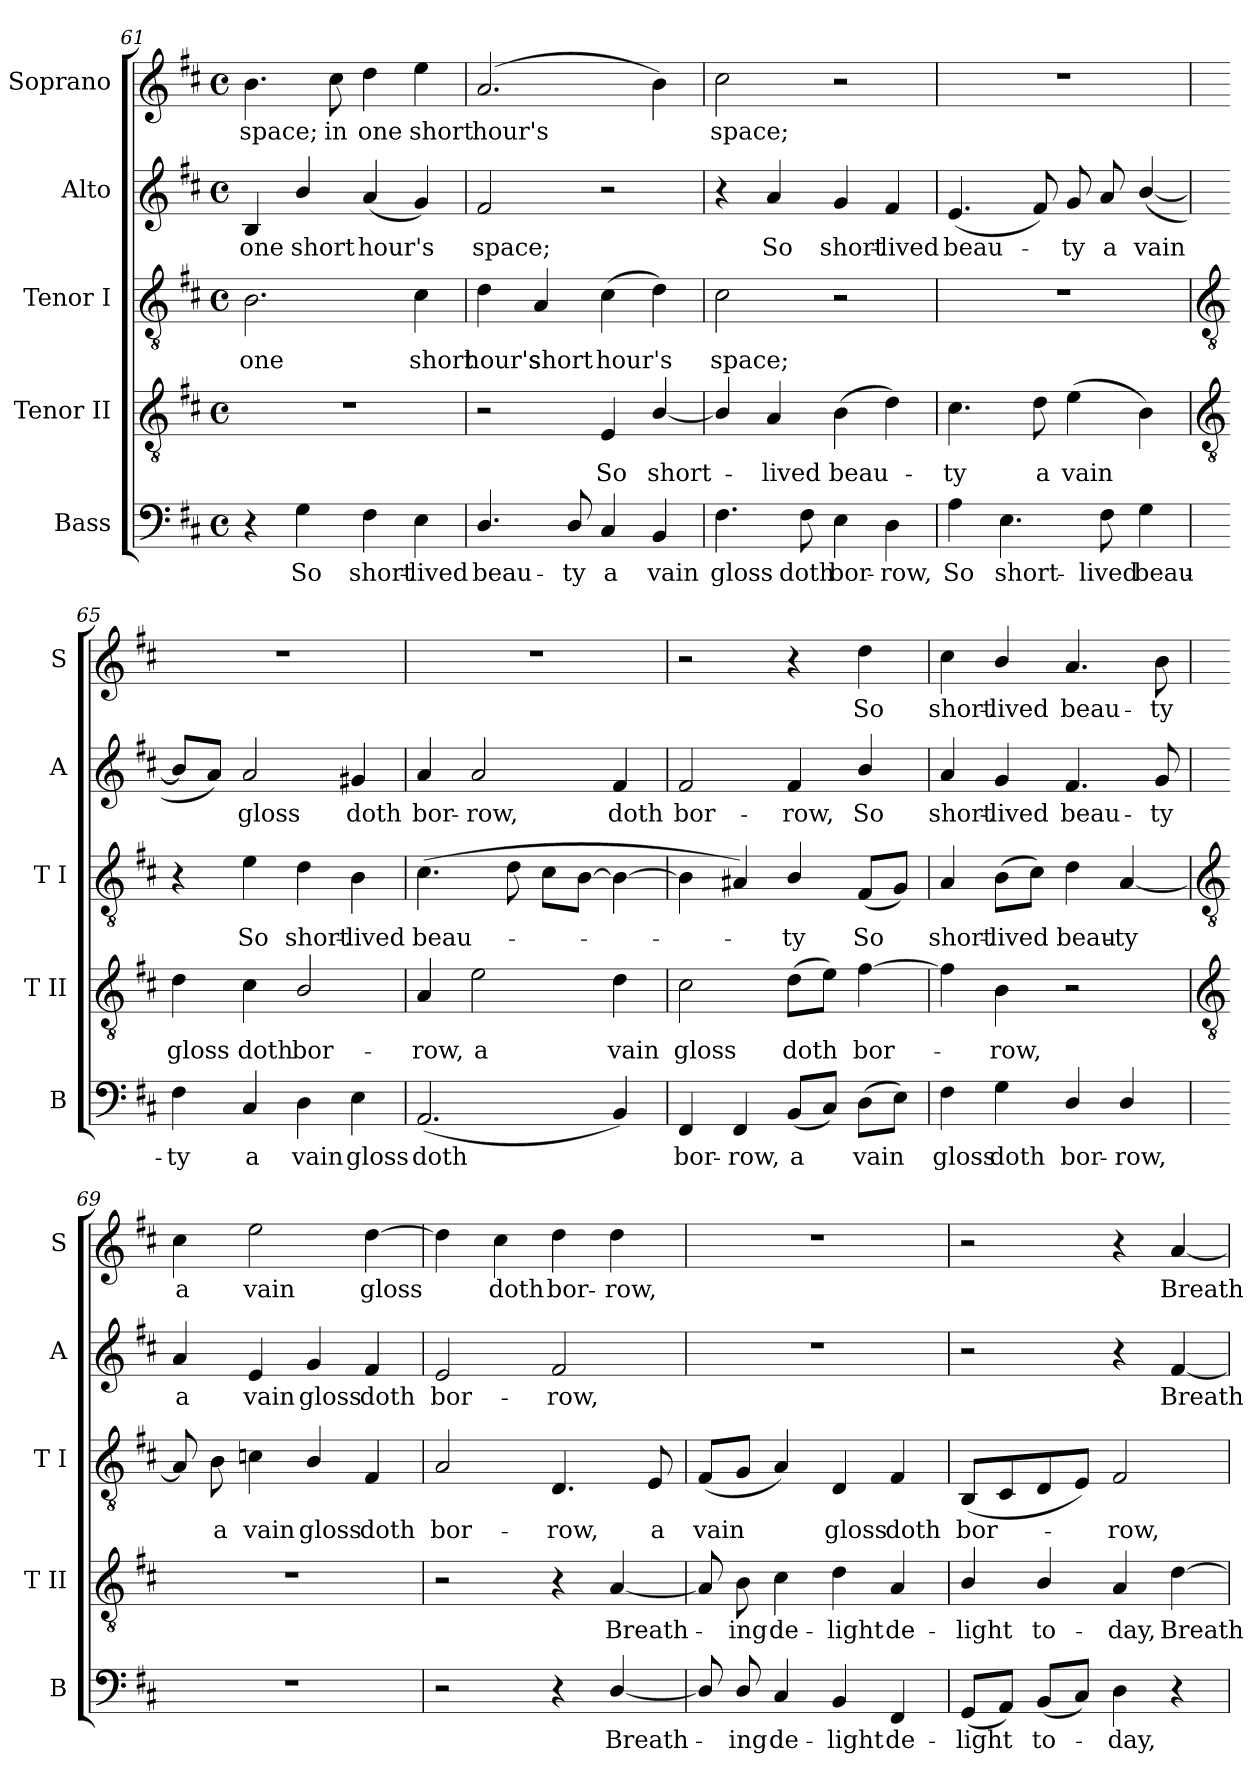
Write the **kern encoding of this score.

**kern	**text	**kern	**text	**kern	**text	**kern	**text	**kern	**text
*part5	*part5	*part4	*part4	*part3	*part3	*part2	*part2	*part1	*part1
*staff5	*staff5	*staff4	*staff4	*staff3	*staff3	*staff2	*staff2	*staff1	*staff1
*I"Bass	*	*I"Tenor II	*	*I"Tenor I	*	*I"Alto	*	*I"Soprano	*
*I'B	*	*I'T II	*	*I'T I	*	*I'A	*	*I'S	*
!!LO:LB:g=z
*clefF4	*	*clefGv2	*	*clefGv2	*	*clefG2	*	*clefG2	*
*k[f#c#]	*	*k[f#c#]	*	*k[f#c#]	*	*k[f#c#]	*	*k[f#c#]	*
*D:	*	*D:	*	*D:	*	*D:	*	*D:	*
*M4/4	*	*M4/4	*	*M4/4	*	*M4/4	*	*M4/4	*
*met(c)	*	*met(c)	*	*met(c)	*	*met(c)	*	*met(c)	*
=61	=61	=61	=61	=61	=61	=61	=61	=61	=61
!	!	!	!	!	!LO:LY:b	!	!LO:LY:b	!	!LO:LY:b
4r	.	1r	.	2.B	one	4B	one	4.b	space;
!	!LO:LY:b	!	!	!	!	!	!LO:LY:b	!	!
4G	So	.	.	.	.	4b/	short	.	.
!	!	!	!	!	!	!	!	!	!LO:LY:b
.	.	.	.	.	.	.	.	8cc#	in
!	!LO:LY:b	!	!	!	!	!	!LO:LY:b	!	!LO:LY:b
4F#	short-	.	.	.	.	(<4a	hour's	4dd	one
!	!LO:LY:b	!	!	!	!LO:LY:b	!	!	!	!LO:LY:b
4E	-lived	.	.	4c#	short	4g)	.	4ee	short
=62	=62	=62	=62	=62	=62	=62	=62	=62	=62
!	!LO:LY:b	!	!	!	!LO:LY:b	!	!LO:LY:b	!	!LO:LY:b
4.D/	beau-	2r	.	4d	hour's	2f#	space;	(<2.a	hour's
!	!	!	!	!	!LO:LY:b	!	!	!	!
.	.	.	.	4A	short	.	.	.	.
!	!LO:LY:b	!	!	!	!	!	!	!	!
8D/	-ty	.	.	.	.	.	.	.	.
!	!LO:LY:b	!	!LO:LY:b	!	!LO:LY:b	!	!	!	!
4C#	a	4E	So	(>4c#	hour's	2r	.	.	.
!	!LO:LY:b	!	!LO:LY:b	!	!	!	!	!	!
4BB	vain	[4B/	short-	4d)	.	.	.	4b)	.
=63	=63	=63	=63	=63	=63	=63	=63	=63	=63
!	!LO:LY:b	!	!	!	!LO:LY:b	!	!	!	!LO:LY:b
4.F#	gloss	4B/]	.	2c#	space;	4r	.	2cc#	space;
!	!	!	!LO:LY:b	!	!	!	!LO:LY:b	!	!
.	.	4A	lived	.	.	4a	So	.	.
!	!LO:LY:b	!	!	!	!	!	!	!	!
8F#	doth	.	.	.	.	.	.	.	.
!	!LO:LY:b	!	!LO:LY:b	!	!	!	!LO:LY:b	!	!
4E	bor-	(>4B	beau-	2r	.	4g	short-	2r	.
!	!LO:LY:b	!	!	!	!	!	!LO:LY:b	!	!
4D	-row,	4d)	.	.	.	4f#	-lived	.	.
=64	=64	=64	=64	=64	=64	=64	=64	=64	=64
!	!LO:LY:b	!	!LO:LY:b	!	!	!	!LO:LY:b	!	!
4A	So	4.c#	ty	1r	.	(<4.e	beau-	1r	.
!	!LO:LY:b	!	!	!	!	!	!	!	!
4.E	short-	.	.	.	.	.	.	.	.
!	!	!	!LO:LY:b	!	!	!	!	!	!
.	.	8d	a	.	.	8f#)	.	.	.
!	!	!	!LO:LY:b	!	!	!	!LO:LY:b	!	!
.	.	(>4e	vain	.	.	8g	ty	.	.
!	!LO:LY:b	!	!	!	!	!	!LO:LY:b	!	!
8F#	-lived	.	.	.	.	8a	a	.	.
!	!LO:LY:b	!	!	!	!	!	!LO:LY:b	!	!
4G	beau-	4B)	.	.	.	(<[4b/	vain	.	.
!!LO:LB:g=z
=65	=65	=65	=65	=65	=65	=65	=65	=65	=65
*	*	*clefGv2	*	*clefGv2	*	*	*	*	*
!	!LO:LY:b	!	!LO:LY:b	!	!	!	!	!	!
4F#	-ty	4d	gloss	4r	.	8bL]	.	1r	.
.	.	.	.	.	.	8aJ)	.	.	.
!	!LO:LY:b	!	!LO:LY:b	!	!LO:LY:b	!	!LO:LY:b	!	!
4C#	a	4c#	doth	4e	So	2a	gloss	.	.
!	!LO:LY:b	!	!LO:LY:b	!	!LO:LY:b	!	!	!	!
4D	vain	2B/	bor-	4d	short-	.	.	.	.
!	!LO:LY:b	!	!	!	!LO:LY:b	!	!LO:LY:b	!	!
4E	gloss	.	.	4B	-lived	4g#X	doth	.	.
=66	=66	=66	=66	=66	=66	=66	=66	=66	=66
!	!LO:LY:b	!	!LO:LY:b	!	!LO:LY:b	!	!LO:LY:b	!	!
(<2.AA	doth	4A	-row,	(>4.c#	beau-	4a	bor-	1r	.
!	!	!	!LO:LY:b	!	!	!	!LO:LY:b	!	!
.	.	2e	a	.	.	2a	-row,	.	.
.	.	.	.	8d	.	.	.	.	.
.	.	.	.	8c#L	.	.	.	.	.
.	.	.	.	[8BJ	.	.	.	.	.
!	!	!	!LO:LY:b	!	!	!	!LO:LY:b	!	!
4BB)	.	4d	vain	4B_	.	4f#	doth	.	.
=67	=67	=67	=67	=67	=67	=67	=67	=67	=67
!	!LO:LY:b	!	!LO:LY:b	!	!	!	!LO:LY:b	!	!
4FF#	bor-	2c#	gloss	4B]	.	2f#	bor-	2r	.
!	!LO:LY:b	!	!	!	!	!	!	!	!
4FF#	-row,	.	.	4A#X)	.	.	.	.	.
!	!LO:LY:b	!	!LO:LY:b	!	!LO:LY:b	!	!LO:LY:b	!	!
(<8BBL	a	(>8dL	doth	4B/	ty	4f#	-row,	4r	.
8C#J)	.	8eJ)	.	.	.	.	.	.	.
!	!LO:LY:b	!	!LO:LY:b	!	!LO:LY:b	!	!LO:LY:b	!	!LO:LY:b
(>8DL	vain	[4f#	bor-	(<8F#L	So	4b/	So	4dd	So
8EJ)	.	.	.	8GJ)	.	.	.	.	.
=68	=68	=68	=68	=68	=68	=68	=68	=68	=68
!	!LO:LY:b	!	!	!	!LO:LY:b	!	!LO:LY:b	!	!LO:LY:b
4F#	gloss	4f#]	.	4A	short-	4a	short-	4cc#	short-
!	!LO:LY:b	!	!LO:LY:b	!	!LO:LY:b	!	!LO:LY:b	!	!LO:LY:b
4G	doth	4B	row,	(>8BL	-lived	4g	-lived	4b/	-lived
.	.	.	.	8c#J)	.	.	.	.	.
!	!LO:LY:b	!	!	!	!LO:LY:b	!	!LO:LY:b	!	!LO:LY:b
4D/	bor-	2r	.	4d	beau-	4.f#	beau-	4.a	beau-
!	!LO:LY:b	!	!	!	!LO:LY:b	!	!	!	!
4D/	-row,	.	.	[4A	-ty	.	.	.	.
!	!	!	!	!	!	!	!LO:LY:b	!	!LO:LY:b
.	.	.	.	.	.	8g	-ty	8b	-ty
!!LO:LB:g=z
=69	=69	=69	=69	=69	=69	=69	=69	=69	=69
*	*	*clefGv2	*	*clefGv2	*	*	*	*	*
!	!	!	!	!	!	!	!LO:LY:b	!	!LO:LY:b
1r	.	1r	.	8A]	.	4a	a	4cc#	a
!	!	!	!	!	!LO:LY:b	!	!	!	!
.	.	.	.	8B	a	.	.	.	.
!	!	!	!	!	!LO:LY:b	!	!LO:LY:b	!	!LO:LY:b
.	.	.	.	4cn	vain	4e	vain	2ee	vain
!	!	!	!	!	!LO:LY:b	!	!LO:LY:b	!	!
.	.	.	.	4B/	gloss	4g	gloss	.	.
!	!	!	!	!	!LO:LY:b	!	!LO:LY:b	!	!LO:LY:b
.	.	.	.	4F#	doth	4f#	doth	[4dd	gloss
=70	=70	=70	=70	=70	=70	=70	=70	=70	=70
!	!	!	!	!	!LO:LY:b	!	!LO:LY:b	!	!
2r	.	2r	.	2A	bor-	2e	bor-	4dd]	.
!	!	!	!	!	!	!	!	!	!LO:LY:b
.	.	.	.	.	.	.	.	4cc#	doth
!	!	!	!	!	!LO:LY:b	!	!LO:LY:b	!	!LO:LY:b
4r	.	4r	.	4.D	-row,	2f#	-row,	4dd	bor-
!	!LO:LY:b	!	!LO:LY:b	!	!	!	!	!	!LO:LY:b
[4D/	Breath-	[4A	Breath-	.	.	.	.	4dd	-row,
!	!	!	!	!	!LO:LY:b	!	!	!	!
.	.	.	.	8E	a	.	.	.	.
=71	=71	=71	=71	=71	=71	=71	=71	=71	=71
!	!	!	!	!	!LO:LY:b	!	!	!	!
8D/]	.	8A]	.	(<8F#L	vain	1r	.	1r	.
!	!LO:LY:b	!	!LO:LY:b	!	!	!	!	!	!
8D/	ing	8B	ing	8GJ	.	.	.	.	.
!	!LO:LY:b	!	!LO:LY:b	!	!	!	!	!	!
4C#	de-	4c#	de-	4A)	.	.	.	.	.
!	!LO:LY:b	!	!LO:LY:b	!	!LO:LY:b	!	!	!	!
4BB	-light	4d	-light	4D	gloss	.	.	.	.
!	!LO:LY:b	!	!LO:LY:b	!	!LO:LY:b	!	!	!	!
4FF#	de-	4A	de-	4F#	doth	.	.	.	.
=72	=72	=72	=72	=72	=72	=72	=72	=72	=72
!	!LO:LY:b	!	!LO:LY:b	!	!LO:LY:b	!	!	!	!
(<8GGL	-light	4B/	-light	(<8BBL	bor-	2r	.	2r	.
8AAJ)	.	.	.	8C#	.	.	.	.	.
!	!LO:LY:b	!	!LO:LY:b	!	!	!	!	!	!
(<8BBL	to-	4B/	to-	8D	.	.	.	.	.
8C#J)	.	.	.	8EJ)	.	.	.	.	.
!	!LO:LY:b	!	!LO:LY:b	!	!LO:LY:b	!	!	!	!
4D	day,	4A	-day,	2F#	row,	4r	.	4r	.
!	!	!	!LO:LY:b	!	!	!	!LO:LY:b	!	!LO:LY:b
4r	.	[4d	Breath-	.	.	[4f#	Breath-	[4a	Breath-
=	=	=	=	=	=	=	=	=	=
*-	*-	*-	*-	*-	*-	*-	*-	*-	*-
